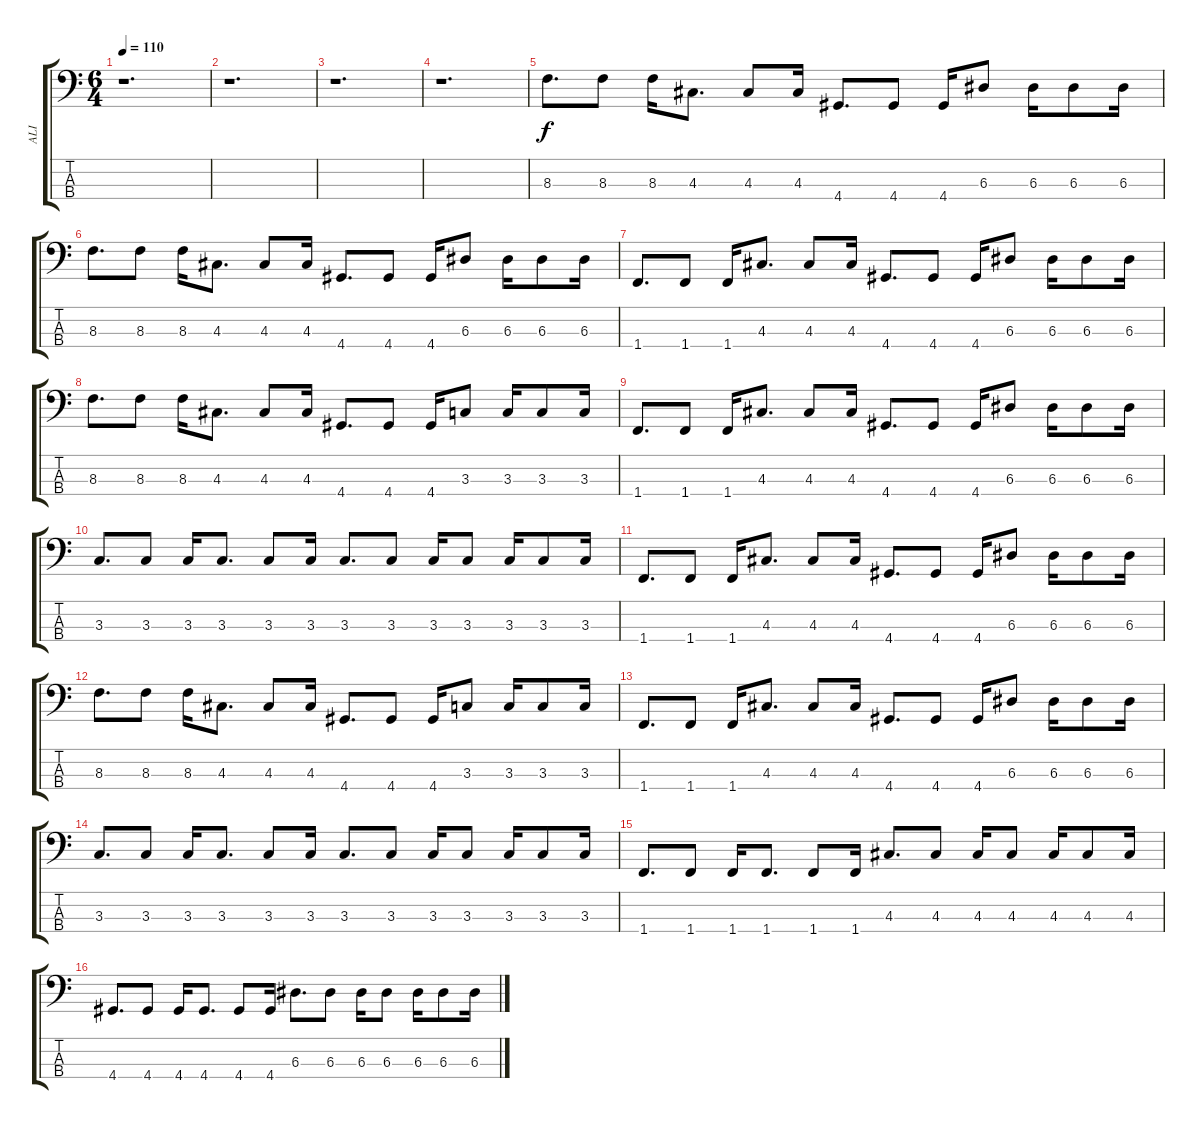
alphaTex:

\track ("ALI" "ALI") {instrument electricbasspick}
\staff {score tabs}
\tuning (G2 D2 A1 E1) {hide}
\ts (6 4)
\tempo 110
\clef f4
\ks c
r.1{d dy f instrument electricbasspick} |
r.1{d} |
r.1{d} |
r.1{d} |
8.3.8{d} 8.3.8 8.3.16 4.3.8{d} 4.3.8 4.3.16 4.4.8{d} 4.4.8 4.4.16 6.3.8 6.3.16 6.3.8 6.3.16 |
8.3.8{d} 8.3.8 8.3.16 4.3.8{d} 4.3.8 4.3.16 4.4.8{d} 4.4.8 4.4.16 6.3.8 6.3.16 6.3.8 6.3.16 |
1.4.8{d} 1.4.8 1.4.16 4.3.8{d} 4.3.8 4.3.16 4.4.8{d} 4.4.8 4.4.16 6.3.8 6.3.16 6.3.8 6.3.16 |
8.3.8{d} 8.3.8 8.3.16 4.3.8{d} 4.3.8 4.3.16 4.4.8{d} 4.4.8 4.4.16 3.3.8 3.3.16 3.3.8 3.3.16 |
1.4.8{d} 1.4.8 1.4.16 4.3.8{d} 4.3.8 4.3.16 4.4.8{d} 4.4.8 4.4.16 6.3.8 6.3.16 6.3.8 6.3.16 |
3.3.8{d} 3.3.8 3.3.16 3.3.8{d} 3.3.8 3.3.16 3.3.8{d} 3.3.8 3.3.16 3.3.8 3.3.16 3.3.8 3.3.16 |
1.4.8{d} 1.4.8 1.4.16 4.3.8{d} 4.3.8 4.3.16 4.4.8{d} 4.4.8 4.4.16 6.3.8 6.3.16 6.3.8 6.3.16 |
8.3.8{d} 8.3.8 8.3.16 4.3.8{d} 4.3.8 4.3.16 4.4.8{d} 4.4.8 4.4.16 3.3.8 3.3.16 3.3.8 3.3.16 |
1.4.8{d} 1.4.8 1.4.16 4.3.8{d} 4.3.8 4.3.16 4.4.8{d} 4.4.8 4.4.16 6.3.8 6.3.16 6.3.8 6.3.16 |
3.3.8{d} 3.3.8 3.3.16 3.3.8{d} 3.3.8 3.3.16 3.3.8{d} 3.3.8 3.3.16 3.3.8 3.3.16 3.3.8 3.3.16 |
1.4.8{d} 1.4.8 1.4.16 1.4.8{d} 1.4.8 1.4.16 4.3.8{d} 4.3.8 4.3.16 4.3.8 4.3.16 4.3.8 4.3.16 |
4.4.8{d} 4.4.8 4.4.16 4.4.8{d} 4.4.8 4.4.16 6.3.8{d} 6.3.8 6.3.16 6.3.8 6.3.16 6.3.8 6.3.16
